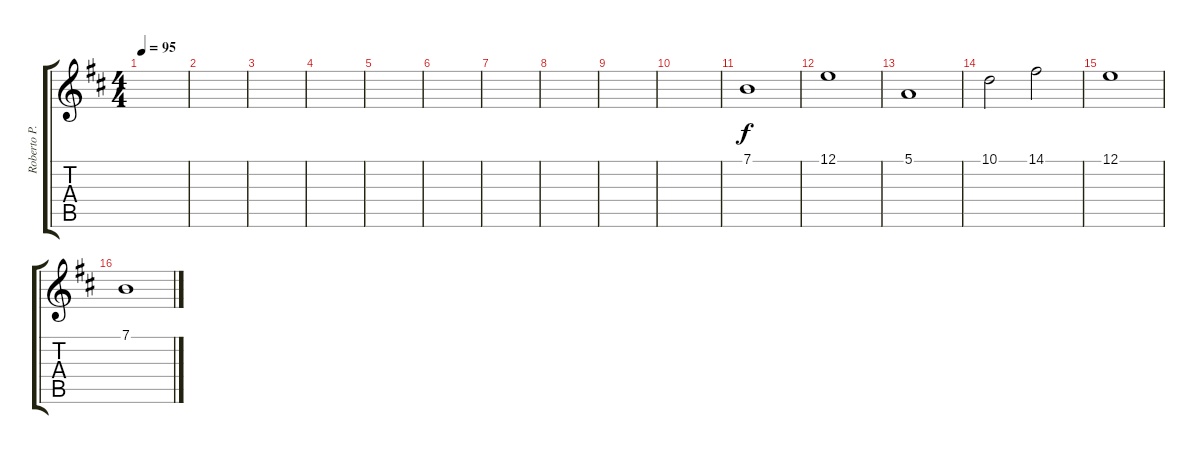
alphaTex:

\track ("Roberto P.C. - Piano Theme" "Roberto P.") {instrument electricgrandpiano}
\staff {score tabs}
\tuning (E4 B3 G3 D3 A2 E2) {hide}
\ts (4 4)
\tempo 95
\clef g2
\ks bminor
|
|
|
|
|
|
|
|
|
|
7.1.1{instrument churchorgan} |
12.1.1 |
5.1.1 |
10.1.2 14.1.2 |
12.1.1 |
7.1.1
